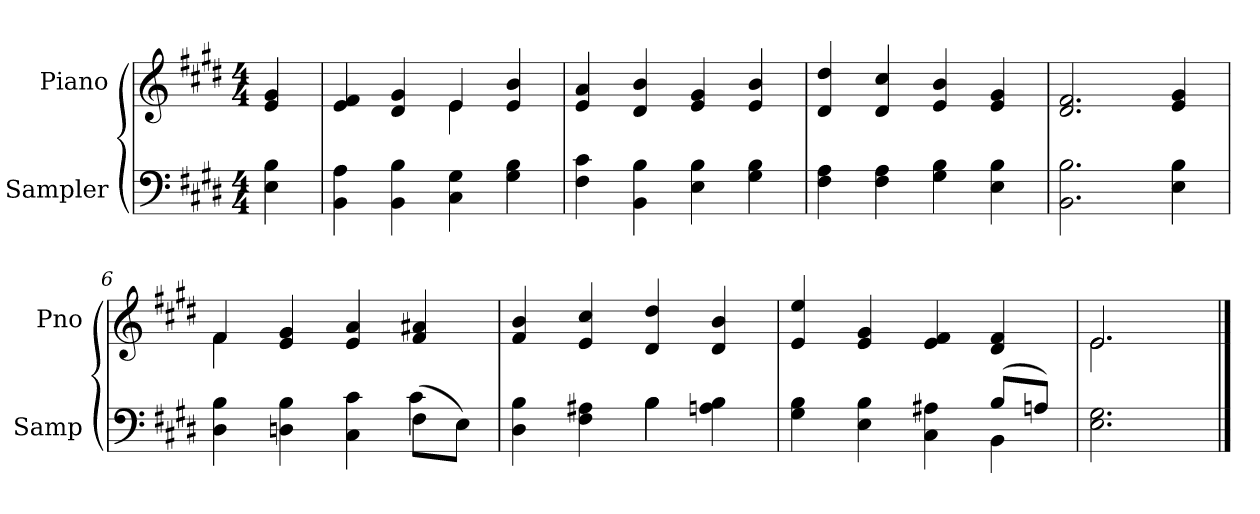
**kern	**kern
*part2	*part1
*staff2	*staff1
*I"Sampler	*I"Piano
*I'Samp	*I'Pno
*clefF4	*clefG2
*k[f#c#g#d#]	*k[f#c#g#d#]
*E:	*E:
*M4/4	*M4/4
=1	=1
4E 4B	4e 4g#
=2	=2
*	*^
4BB 4A	4e 4f#	2ryy
4BB 4B	4d# 4g#	.
4C# 4G#	4e/	4e
4G# 4B	4e 4b	4ryy
*	*v	*v
=3	=3
4F# 4c#	4e 4a
4BB 4B	4d# 4b
4E 4B	4e 4g#
4G# 4B	4e 4b
=4	=4
4F# 4A	4d# 4dd#
4F# 4A	4d# 4cc#
4G# 4B	4e 4b
4E 4B	4e 4g#
=5	=5
2.BB 2.B	2.d# 2.f#
4E 4B	4e 4g#
=6	=6
*^	*^
4D# 4B	2.ryy	4f#/	4f#
4Dn 4B	.	4e 4g#	2.ryy
4C# 4c#	.	4e 4a	.
(8F#\L	4c#	4f# 4a#X	.
8E\J)	.	.	.
*	*	*v	*v
=7	=7	=7
4D# 4B	2ryy	4f# 4b
4F# 4A#X	.	4e 4cc#
4B\	4B	4d# 4dd#
4An 4B	4ryy	4d# 4b
=8	=8	=8
4G# 4B	2.ryy	4e 4ee
4E 4B	.	4e 4g#
4C# 4A#X	.	4e 4f#
(8B/L	4BB	4d# 4f#
8An/J)	.	.
*v	*v	*
=9	=9
*	*^
2.E 2.G#	2.e/	2.e
*	*v	*v
==	==
*-	*-
